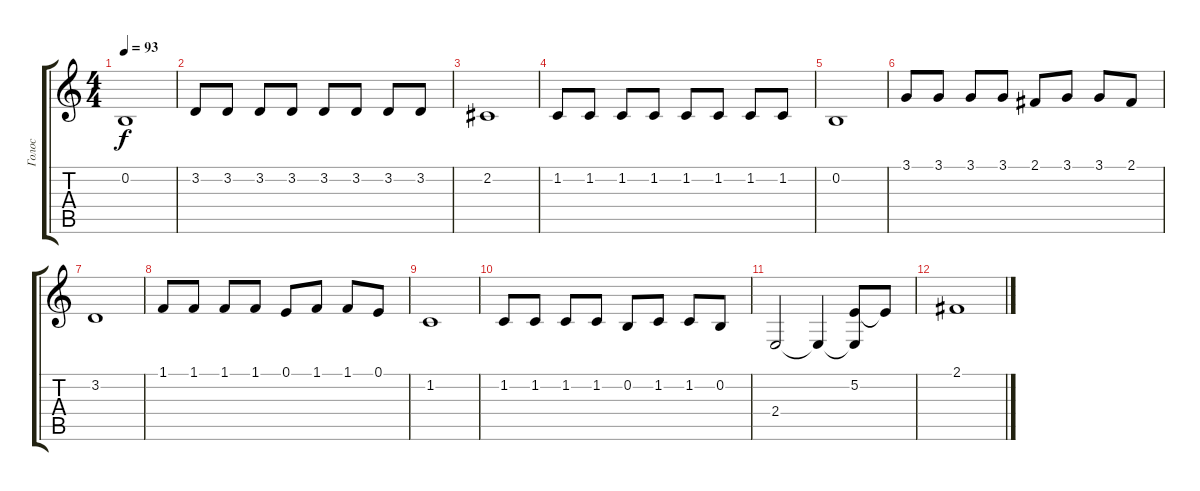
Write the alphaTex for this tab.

\track ("Голос" "Голос") {instrument fx1rain}
\staff {score tabs}
\tuning (E4 B3 G3 D3 A2 E2) {hide}
\ts (4 4)
\tempo 93
\clef g2
\ks c
0.2.1{dy f} |
3.2.8 3.2.8 3.2.8 3.2.8 3.2.8 3.2.8 3.2.8 3.2.8 |
2.2.1 |
1.2.8 1.2.8 1.2.8 1.2.8 1.2.8 1.2.8 1.2.8 1.2.8 |
0.2.1 |
3.1.8 3.1.8 3.1.8 3.1.8 2.1.8 3.1.8 3.1.8 2.1.8 |
3.2.1 |
1.1.8 1.1.8 1.1.8 1.1.8 0.1.8 1.1.8 1.1.8 0.1.8 |
1.2.1 |
1.2.8 1.2.8 1.2.8 1.2.8 0.2.8 1.2.8 1.2.8 0.2.8 |
2.4.2 2.4{t}.4 (5.2 2.4{t}).8 5.2{t}.8 |
2.1.1
